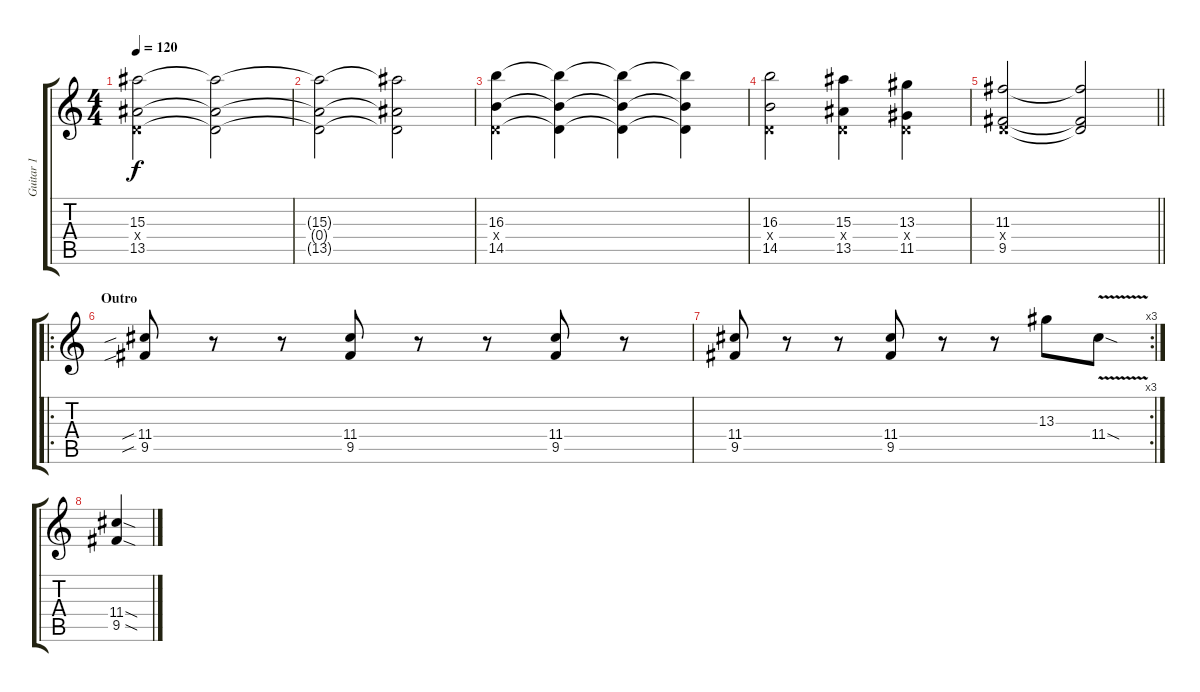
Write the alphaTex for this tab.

\track ("Guitar 1" "Guitar 1") {instrument distortionguitar}
\staff {score tabs}
\tuning (E4 B3 G3 D3 A2 E2) {hide}
\ts (4 4)
\section ("" "")
\tempo 120
\clef g2
\ks c
(15.3 0.4{x} 13.5).2{dy f} (15.3{t} 0.4{t} 13.5{t}).2 |
(15.3{t} 0.4{t} 13.5{t}).2 (15.3{t} 0.4{t} 13.5{t}).2 |
(16.3 0.4{x} 14.5).4 (16.3{t} 0.4{t} 14.5{t}).4 (16.3{t} 0.4{t} 14.5{t}).4 (16.3{t} 0.4{t} 14.5{t}).4 |
(16.3 0.4{x} 14.5).2 (15.3 0.4{x} 13.5).4 (13.3 0.4{x} 11.5).4 |
\barLineRight lightlight
(11.3 0.4{x} 9.5).2 (11.3{t} 0.4{t} 9.5{t}).2 |
\ro
\section ("" "Outro")
(11.4{sib} 9.5{sib}).8 r.8 r.8 (11.4 9.5).8 r.8 r.8 (11.4 9.5).8 r.8 |
\rc 3
(11.4 9.5).8 r.8 r.8 (11.4 9.5).8 r.8 r.8 13.3.8 11.4{v sod}.8 |
(11.4{sod} 9.5{sod}).4
